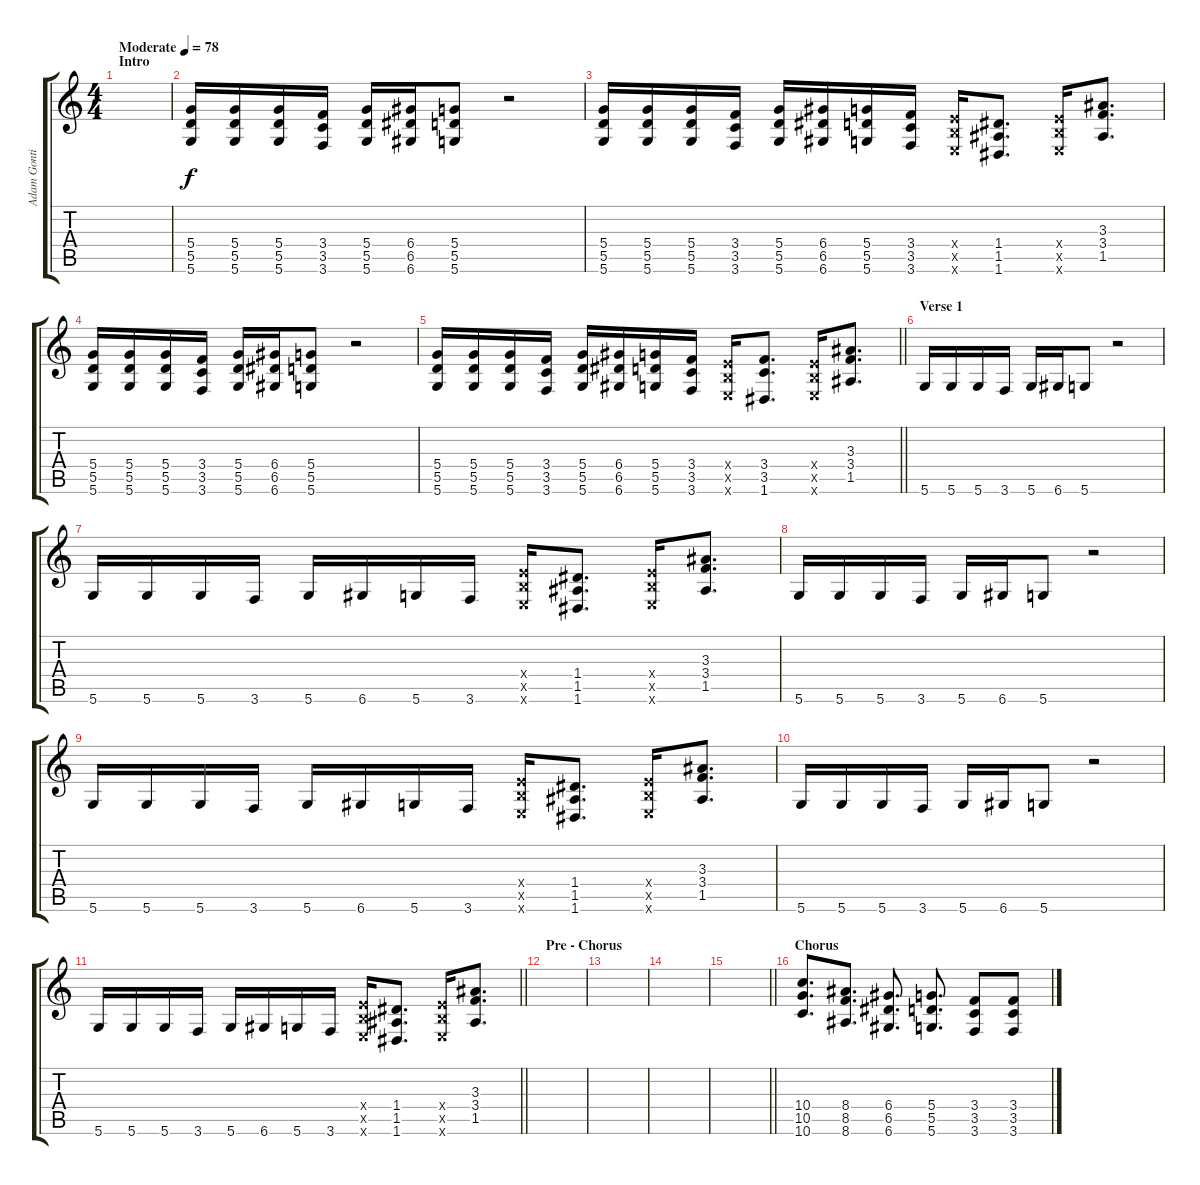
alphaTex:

\track ("Adam Gontier (Rhytm Guitar)" "Adam Gonti") {instrument distortionguitar}
\staff {score tabs}
\tuning (E4 B3 G3 D3 A2 D2) {hide}
\ts (4 4)
\section ("" "Intro")
\tempo (78 "Moderate")
\clef g2
\ks c
|
(5.4 5.5 5.6).16 (5.4 5.5 5.6).16 (5.4 5.5 5.6).16 (3.4 3.5 3.6).16 (5.4 5.5 5.6).16 (6.4 6.5 6.6).16 (5.4 5.5 5.6).8 r.2 |
(5.4 5.5 5.6).16 (5.4 5.5 5.6).16 (5.4 5.5 5.6).16 (3.4 3.5 3.6).16 (5.4 5.5 5.6).16 (6.4 6.5 6.6).16 (5.4 5.5 5.6).16 (3.4 3.5 3.6).16 (2.4{x} 2.5{x} 2.6{x}).16 (1.4 1.5 1.6).8{d} (2.4{x} 2.5{x} 2.6{x}).16 (3.3 3.4 1.5).8{d} |
(5.4 5.5 5.6).16 (5.4 5.5 5.6).16 (5.4 5.5 5.6).16 (3.4 3.5 3.6).16 (5.4 5.5 5.6).16 (6.4 6.5 6.6).16 (5.4 5.5 5.6).8 r.2 |
\barLineRight lightlight
(5.4 5.5 5.6).16 (5.4 5.5 5.6).16 (5.4 5.5 5.6).16 (3.4 3.5 3.6).16 (5.4 5.5 5.6).16 (6.4 6.5 6.6).16 (5.4 5.5 5.6).16 (3.4 3.5 3.6).16 (2.4{x} 2.5{x} 2.6{x}).16 (3.4 3.5 1.6).8{d} (2.4{x} 2.5{x} 2.6{x}).16 (3.3 3.4 1.5).8{d} |
\section ("" "Verse 1")
5.6.16 5.6.16 5.6.16 3.6.16 5.6.16 6.6.16 5.6.8 r.2 |
5.6.16 5.6.16 5.6.16 3.6.16 5.6.16 6.6.16 5.6.16 3.6.16 (2.4{x} 2.5{x} 2.6{x}).16 (1.4 1.5 1.6).8{d} (2.4{x} 2.5{x} 2.6{x}).16 (3.3 3.4 1.5).8{d} |
5.6.16 5.6.16 5.6.16 3.6.16 5.6.16 6.6.16 5.6.8 r.2 |
5.6.16 5.6.16 5.6.16 3.6.16 5.6.16 6.6.16 5.6.16 3.6.16 (2.4{x} 2.5{x} 2.6{x}).16 (1.4 1.5 1.6).8{d} (2.4{x} 2.5{x} 2.6{x}).16 (3.3 3.4 1.5).8{d} |
5.6.16 5.6.16 5.6.16 3.6.16 5.6.16 6.6.16 5.6.8 r.2 |
\barLineRight lightlight
5.6.16 5.6.16 5.6.16 3.6.16 5.6.16 6.6.16 5.6.16 3.6.16 (2.4{x} 2.5{x} 2.6{x}).16 (1.4 1.5 1.6).8{d} (2.4{x} 2.5{x} 2.6{x}).16 (3.3 3.4 1.5).8{d} |
\section ("" "Pre - Chorus")
|
|
|
\barLineRight lightlight
|
\section ("" "Chorus")
(10.4 10.5 10.6).8{d instrument distortionguitar} (8.4 8.5 8.6).8{d} (6.4 6.5 6.6).8{d} (5.4 5.5 5.6).8{d} (3.4 3.5 3.6).8 (3.4 3.5 3.6).8
